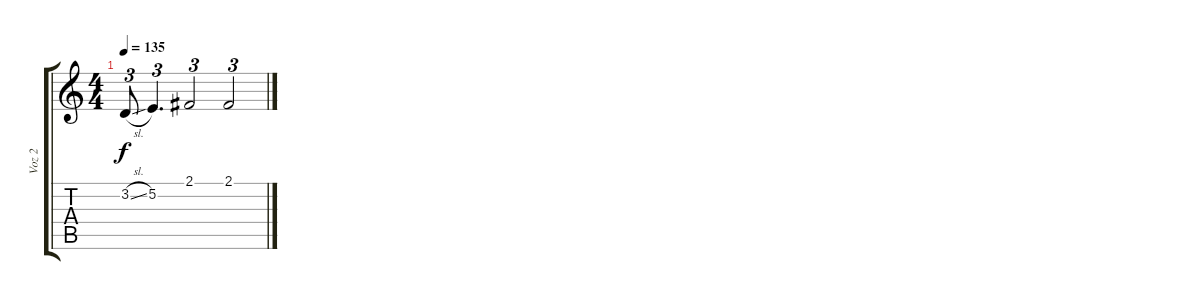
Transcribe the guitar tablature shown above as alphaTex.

\track ("Voz 2" "Voz 2") {instrument flute}
\staff {score tabs}
\tuning (E4 B3 G3 D3 A2 E2) {hide}
\ts (4 4)
\tempo 135
\clef g2
\ks c
3.2{sl}.8{tu (3 2) dy f} 5.2.4{d tu (3 2)} 2.1.2{tu (3 2)} 2.1.2{tu (3 2)}
